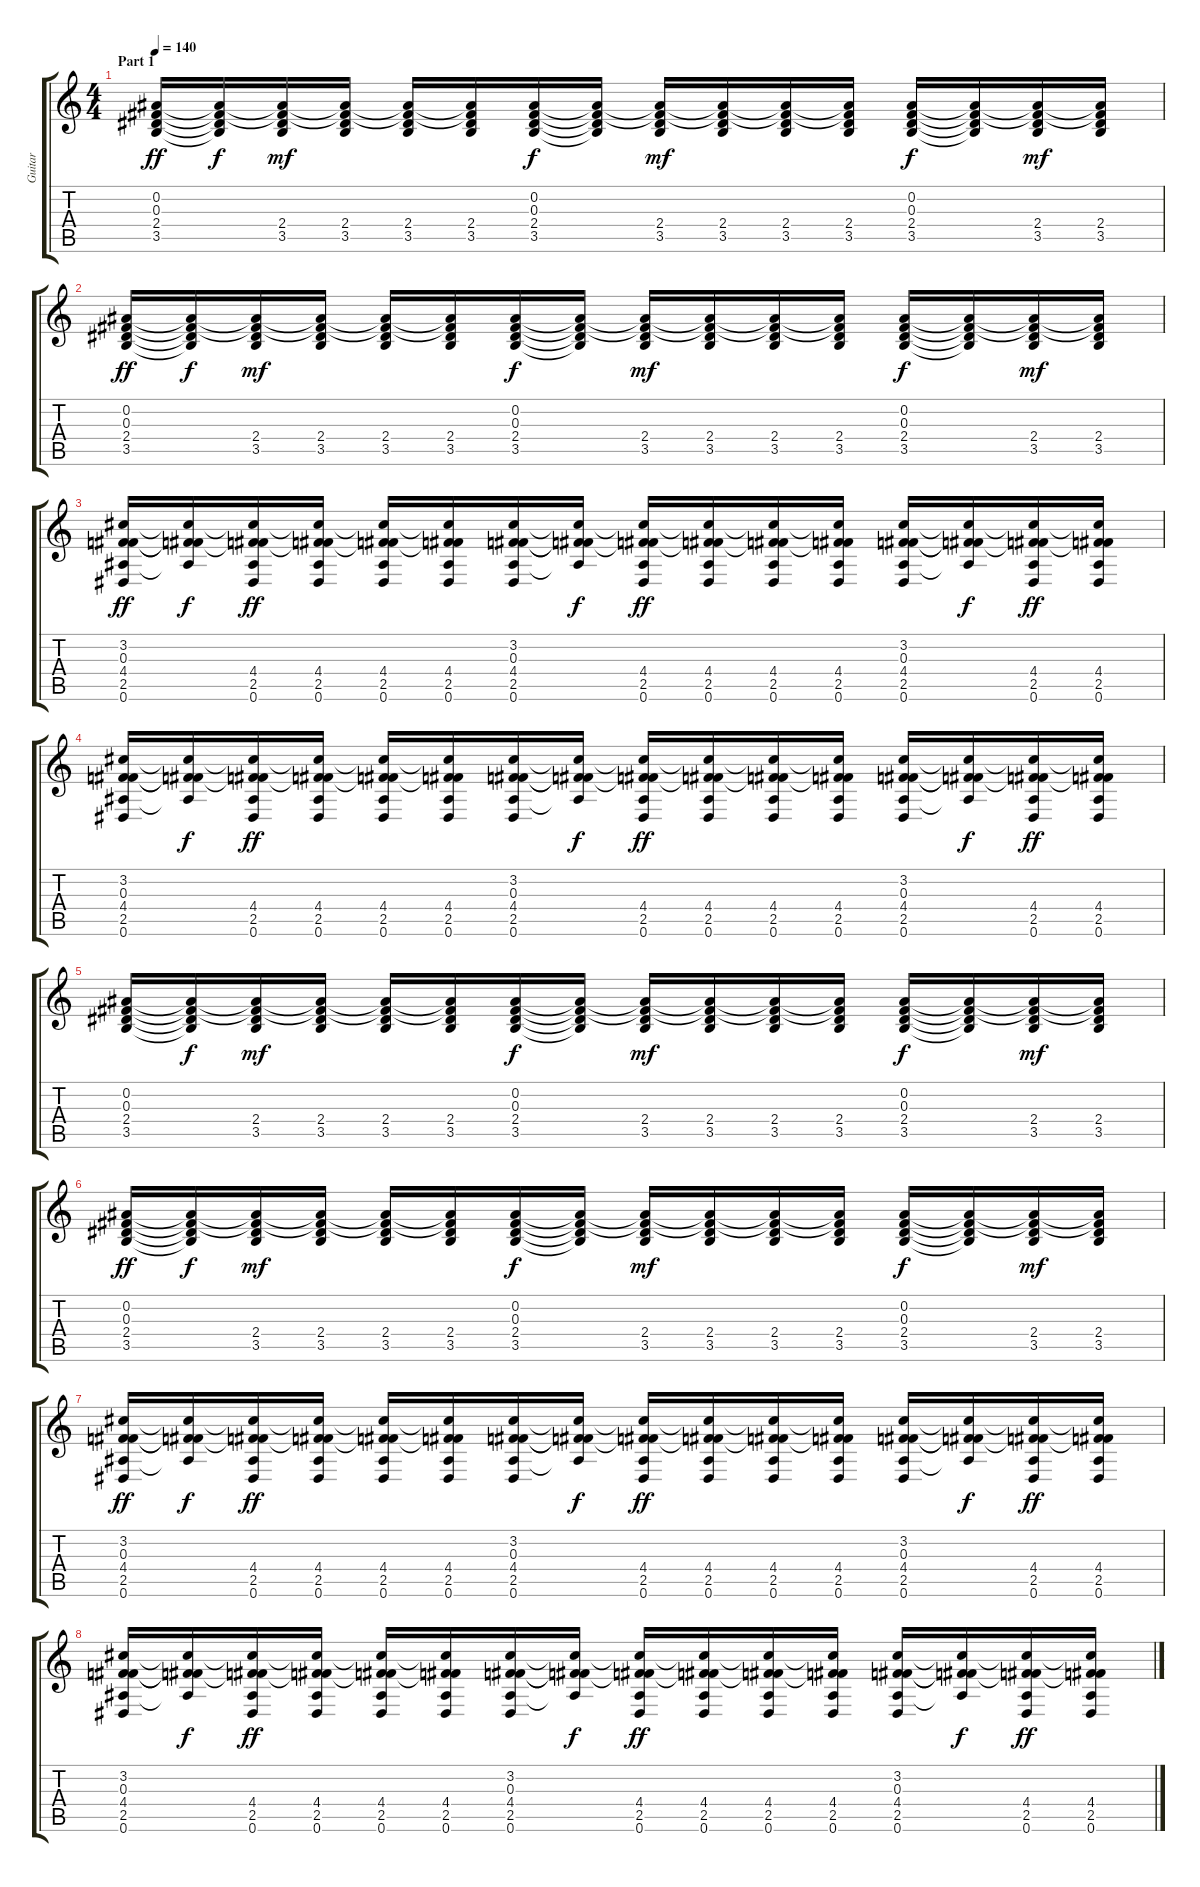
\track ("Guitar" "Guitar") {instrument acousticguitarsteel}
\staff {score tabs}
\tuning (Eb4 Bb3 Gb3 Db3 Ab2 Eb2) {hide}
\ts (4 4)
\section ("" "Part 1")
\tempo 140
\clef g2
\ks c
(0.2 0.3 2.4 3.5).16{dy ff} (0.2{t} 0.3{t} 2.4{t} 3.5{t}).16{dy f} (0.2{t} 0.3{t} 2.4 3.5).16{dy mf} (0.2{t} 0.3{t} 2.4 3.5).16 (0.2{t} 0.3{t} 2.4 3.5).16 (0.2{t} 0.3{t} 2.4 3.5).16 (0.2 0.3 2.4 3.5).16{dy f} (0.2{t} 0.3{t} 2.4{t} 3.5{t}).16 (0.2{t} 0.3{t} 2.4 3.5).16{dy mf} (0.2{t} 0.3{t} 2.4 3.5).16 (0.2{t} 0.3{t} 2.4 3.5).16 (0.2{t} 0.3{t} 2.4 3.5).16 (0.2 0.3 2.4 3.5).16{dy f} (0.2{t} 0.3{t} 2.4{t} 3.5{t}).16 (0.2{t} 0.3{t} 2.4 3.5).16{dy mf} (0.2{t} 0.3{t} 2.4 3.5).16 |
(0.2 0.3 2.4 3.5).16{dy ff} (0.2{t} 0.3{t} 2.4{t} 3.5{t}).16{dy f} (0.2{t} 0.3{t} 2.4 3.5).16{dy mf} (0.2{t} 0.3{t} 2.4 3.5).16 (0.2{t} 0.3{t} 2.4 3.5).16 (0.2{t} 0.3{t} 2.4 3.5).16 (0.2 0.3 2.4 3.5).16{dy f} (0.2{t} 0.3{t} 2.4{t} 3.5{t}).16 (0.2{t} 0.3{t} 2.4 3.5).16{dy mf} (0.2{t} 0.3{t} 2.4 3.5).16 (0.2{t} 0.3{t} 2.4 3.5).16 (0.2{t} 0.3{t} 2.4 3.5).16 (0.2 0.3 2.4 3.5).16{dy f} (0.2{t} 0.3{t} 2.4{t} 3.5{t}).16 (0.2{t} 0.3{t} 2.4 3.5).16{dy mf} (0.2{t} 0.3{t} 2.4 3.5).16 |
(3.2 0.3 4.4 2.5 0.6).16{dy ff} (3.2{t} 0.3{t} 4.4{t} 2.5{t}).16{dy f} (3.2{t} 0.3{t} 4.4 2.5 0.6).16{dy ff} (3.2{t} 0.3{t} 4.4 2.5 0.6).16 (3.2{t} 0.3{t} 4.4 2.5 0.6).16 (3.2{t} 0.3{t} 4.4 2.5 0.6).16 (3.2 0.3 4.4 2.5 0.6).16 (3.2{t} 0.3{t} 4.4{t} 2.5{t}).16{dy f} (3.2{t} 0.3{t} 4.4 2.5 0.6).16{dy ff} (3.2{t} 0.3{t} 4.4 2.5 0.6).16 (3.2{t} 0.3{t} 4.4 2.5 0.6).16 (3.2{t} 0.3{t} 4.4 2.5 0.6).16 (3.2 0.3 4.4 2.5 0.6).16 (3.2{t} 0.3{t} 4.4{t} 2.5{t}).16{dy f} (3.2{t} 0.3{t} 4.4 2.5 0.6).16{dy ff} (3.2{t} 0.3{t} 4.4 2.5 0.6).16 |
(3.2 0.3 4.4 2.5 0.6).16 (3.2{t} 0.3{t} 4.4{t} 2.5{t}).16{dy f} (3.2{t} 0.3{t} 4.4 2.5 0.6).16{dy ff} (3.2{t} 0.3{t} 4.4 2.5 0.6).16 (3.2{t} 0.3{t} 4.4 2.5 0.6).16 (3.2{t} 0.3{t} 4.4 2.5 0.6).16 (3.2 0.3 4.4 2.5 0.6).16 (3.2{t} 0.3{t} 4.4{t} 2.5{t}).16{dy f} (3.2{t} 0.3{t} 4.4 2.5 0.6).16{dy ff} (3.2{t} 0.3{t} 4.4 2.5 0.6).16 (3.2{t} 0.3{t} 4.4 2.5 0.6).16 (3.2{t} 0.3{t} 4.4 2.5 0.6).16 (3.2 0.3 4.4 2.5 0.6).16 (3.2{t} 0.3{t} 4.4{t} 2.5{t}).16{dy f} (3.2{t} 0.3{t} 4.4 2.5 0.6).16{dy ff} (3.2{t} 0.3{t} 4.4 2.5 0.6).16 |
(0.2 0.3 2.4 3.5).16 (0.2{t} 0.3{t} 2.4{t} 3.5{t}).16{dy f} (0.2{t} 0.3{t} 2.4 3.5).16{dy mf} (0.2{t} 0.3{t} 2.4 3.5).16 (0.2{t} 0.3{t} 2.4 3.5).16 (0.2{t} 0.3{t} 2.4 3.5).16 (0.2 0.3 2.4 3.5).16{dy f} (0.2{t} 0.3{t} 2.4{t} 3.5{t}).16 (0.2{t} 0.3{t} 2.4 3.5).16{dy mf} (0.2{t} 0.3{t} 2.4 3.5).16 (0.2{t} 0.3{t} 2.4 3.5).16 (0.2{t} 0.3{t} 2.4 3.5).16 (0.2 0.3 2.4 3.5).16{dy f} (0.2{t} 0.3{t} 2.4{t} 3.5{t}).16 (0.2{t} 0.3{t} 2.4 3.5).16{dy mf} (0.2{t} 0.3{t} 2.4 3.5).16 |
(0.2 0.3 2.4 3.5).16{dy ff} (0.2{t} 0.3{t} 2.4{t} 3.5{t}).16{dy f} (0.2{t} 0.3{t} 2.4 3.5).16{dy mf} (0.2{t} 0.3{t} 2.4 3.5).16 (0.2{t} 0.3{t} 2.4 3.5).16 (0.2{t} 0.3{t} 2.4 3.5).16 (0.2 0.3 2.4 3.5).16{dy f} (0.2{t} 0.3{t} 2.4{t} 3.5{t}).16 (0.2{t} 0.3{t} 2.4 3.5).16{dy mf} (0.2{t} 0.3{t} 2.4 3.5).16 (0.2{t} 0.3{t} 2.4 3.5).16 (0.2{t} 0.3{t} 2.4 3.5).16 (0.2 0.3 2.4 3.5).16{dy f} (0.2{t} 0.3{t} 2.4{t} 3.5{t}).16 (0.2{t} 0.3{t} 2.4 3.5).16{dy mf} (0.2{t} 0.3{t} 2.4 3.5).16 |
(3.2 0.3 4.4 2.5 0.6).16{dy ff} (3.2{t} 0.3{t} 4.4{t} 2.5{t}).16{dy f} (3.2{t} 0.3{t} 4.4 2.5 0.6).16{dy ff} (3.2{t} 0.3{t} 4.4 2.5 0.6).16 (3.2{t} 0.3{t} 4.4 2.5 0.6).16 (3.2{t} 0.3{t} 4.4 2.5 0.6).16 (3.2 0.3 4.4 2.5 0.6).16 (3.2{t} 0.3{t} 4.4{t} 2.5{t}).16{dy f} (3.2{t} 0.3{t} 4.4 2.5 0.6).16{dy ff} (3.2{t} 0.3{t} 4.4 2.5 0.6).16 (3.2{t} 0.3{t} 4.4 2.5 0.6).16 (3.2{t} 0.3{t} 4.4 2.5 0.6).16 (3.2 0.3 4.4 2.5 0.6).16 (3.2{t} 0.3{t} 4.4{t} 2.5{t}).16{dy f} (3.2{t} 0.3{t} 4.4 2.5 0.6).16{dy ff} (3.2{t} 0.3{t} 4.4 2.5 0.6).16 |
(3.2 0.3 4.4 2.5 0.6).16 (3.2{t} 0.3{t} 4.4{t} 2.5{t}).16{dy f} (3.2{t} 0.3{t} 4.4 2.5 0.6).16{dy ff} (3.2{t} 0.3{t} 4.4 2.5 0.6).16 (3.2{t} 0.3{t} 4.4 2.5 0.6).16 (3.2{t} 0.3{t} 4.4 2.5 0.6).16 (3.2 0.3 4.4 2.5 0.6).16 (3.2{t} 0.3{t} 4.4{t} 2.5{t}).16{dy f} (3.2{t} 0.3{t} 4.4 2.5 0.6).16{dy ff} (3.2{t} 0.3{t} 4.4 2.5 0.6).16 (3.2{t} 0.3{t} 4.4 2.5 0.6).16 (3.2{t} 0.3{t} 4.4 2.5 0.6).16 (3.2 0.3 4.4 2.5 0.6).16 (3.2{t} 0.3{t} 4.4{t} 2.5{t}).16{dy f} (3.2{t} 0.3{t} 4.4 2.5 0.6).16{dy ff} (3.2{t} 0.3{t} 4.4 2.5 0.6).16
